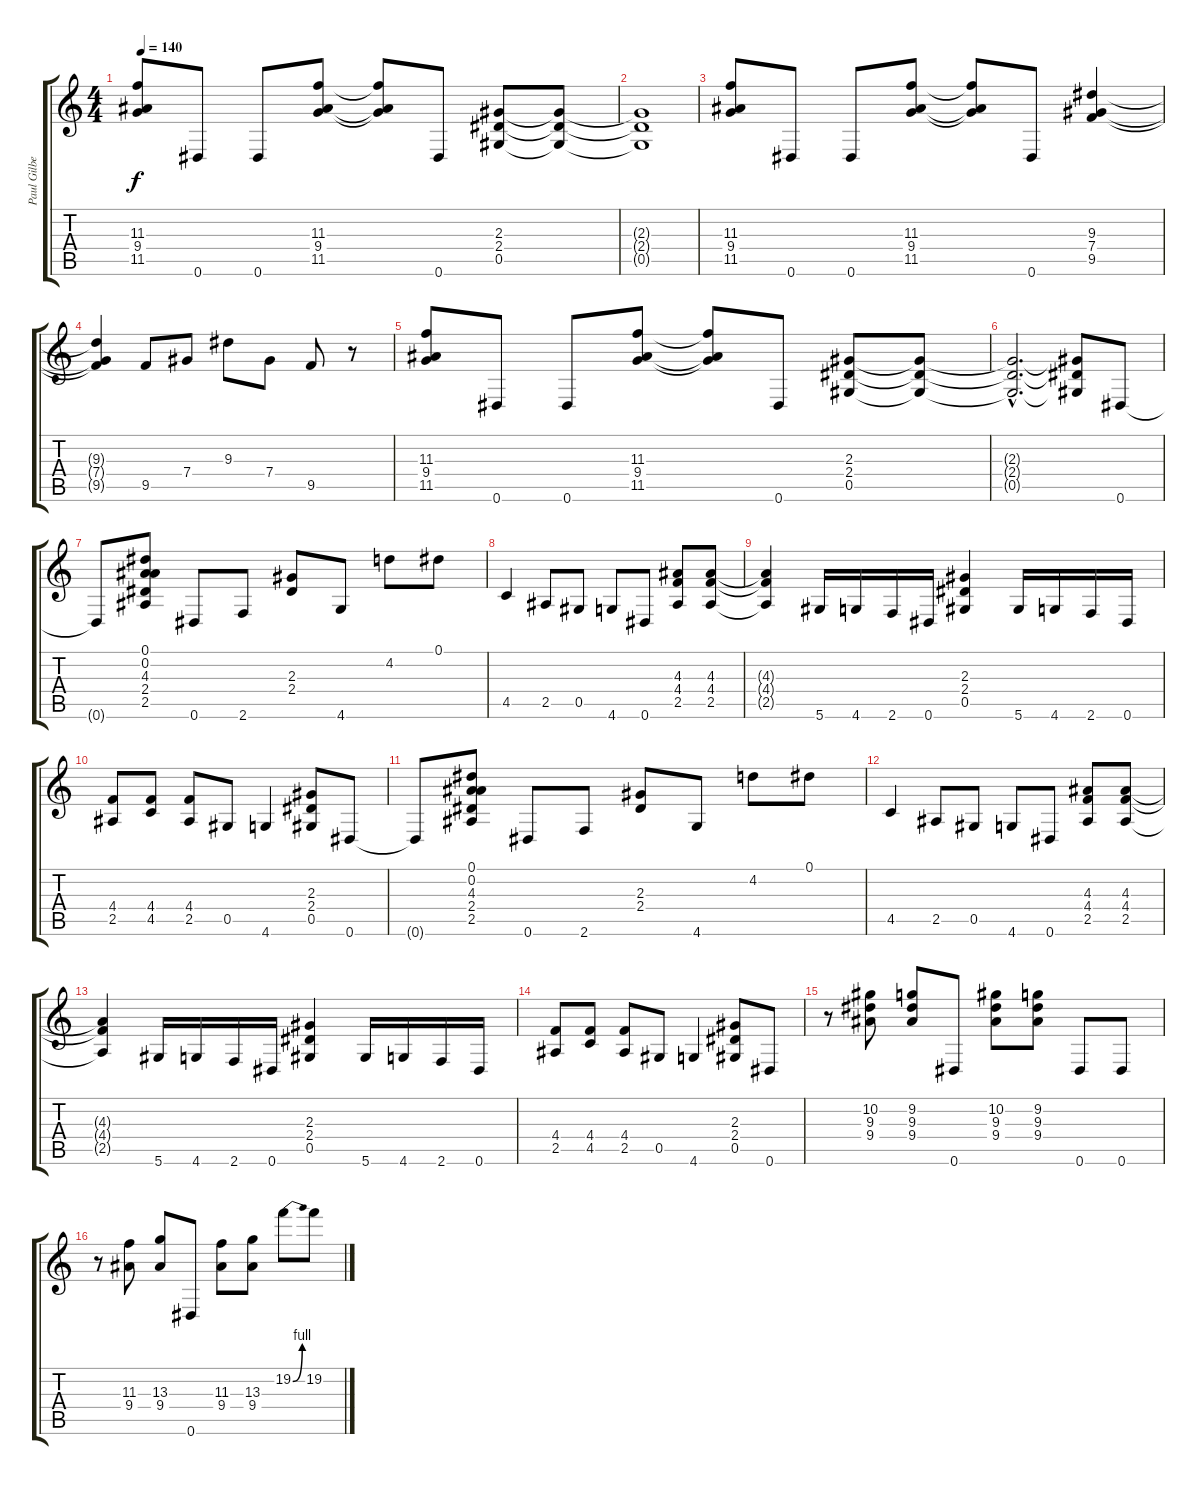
\track ("Paul Gilbert" "Paul Gilbe") {instrument distortionguitar}
\staff {score tabs}
\tuning (Eb4 Bb3 Gb3 Db3 Ab2 Eb2) {hide}
\ts (4 4)
\tempo 140
\clef g2
\ks c
(11.3 9.4 11.5).8{dy f} 0.6.8 0.6.8 (11.3 9.4 11.5).8 (11.3{t} 9.4{t} 11.5{t}).8 0.6.8 (2.3 2.4 0.5).8 (2.3{t} 2.4{t} 0.5{t}).8 |
(2.3{t} 2.4{t} 0.5{t}).1 |
(11.3 9.4 11.5).8 0.6.8 0.6.8 (11.3 9.4 11.5).8 (11.3{t} 9.4{t} 11.5{t}).8 0.6.8 (9.3 7.4 9.5).4 |
(9.3{t} 7.4{t} 9.5{t}).4 9.5.8 7.4.8 9.3.8 7.4.8 9.5.8 r.8 |
(11.3 9.4 11.5).8 0.6.8 0.6.8 (11.3 9.4 11.5).8 (11.3{t} 9.4{t} 11.5{t}).8 0.6.8 (2.3 2.4 0.5).8 (2.3{t} 2.4{t} 0.5{t}).8 |
(2.3{hac t} 2.4{hac t} 0.5{hac t}).2{d} (2.3{t} 2.4{t} 0.5{t}).8 0.6.8 |
0.6{t}.8 (0.1 0.2 4.3 2.4 2.5).8 0.6.8 2.6.8 (2.3 2.4).8 4.6.8 4.2.8 0.1.8 |
4.5.4 2.5.8 0.5.8 4.6.8 0.6.8 (4.3 4.4 2.5).8 (4.3 4.4 2.5).8 |
(4.3{t} 4.4{t} 2.5{t}).4 5.6.16 4.6.16 2.6.16 0.6.16 (2.3 2.4 0.5).4 5.6.16 4.6.16 2.6.16 0.6.16 |
(4.4 2.5).8 (4.4 4.5).8 (4.4 2.5).8 0.5.8 4.6.4 (2.3 2.4 0.5).8 0.6.8 |
0.6{t}.8 (0.1 0.2 4.3 2.4 2.5).8 0.6.8 2.6.8 (2.3 2.4).8 4.6.8 4.2.8 0.1.8 |
4.5.4 2.5.8 0.5.8 4.6.8 0.6.8 (4.3 4.4 2.5).8 (4.3 4.4 2.5).8 |
(4.3{t} 4.4{t} 2.5{t}).4 5.6.16 4.6.16 2.6.16 0.6.16 (2.3 2.4 0.5).4 5.6.16 4.6.16 2.6.16 0.6.16 |
(4.4 2.5).8 (4.4 4.5).8 (4.4 2.5).8 0.5.8 4.6.4 (2.3 2.4 0.5).8 0.6.8 |
r.8 (10.2 9.3 9.4).8 (9.2 9.3 9.4).8 0.6.8 (10.2 9.3 9.4).8 (9.2 9.3 9.4).8 0.6.8 0.6.8 |
r.8 (11.3 9.4).8 (13.3 9.4).8 0.6.8 (11.3 9.4).8 (13.3 9.4).8 19.2{be (bend 0 0 60 4)}.8{volume 16 balance 8} 19.2.8
